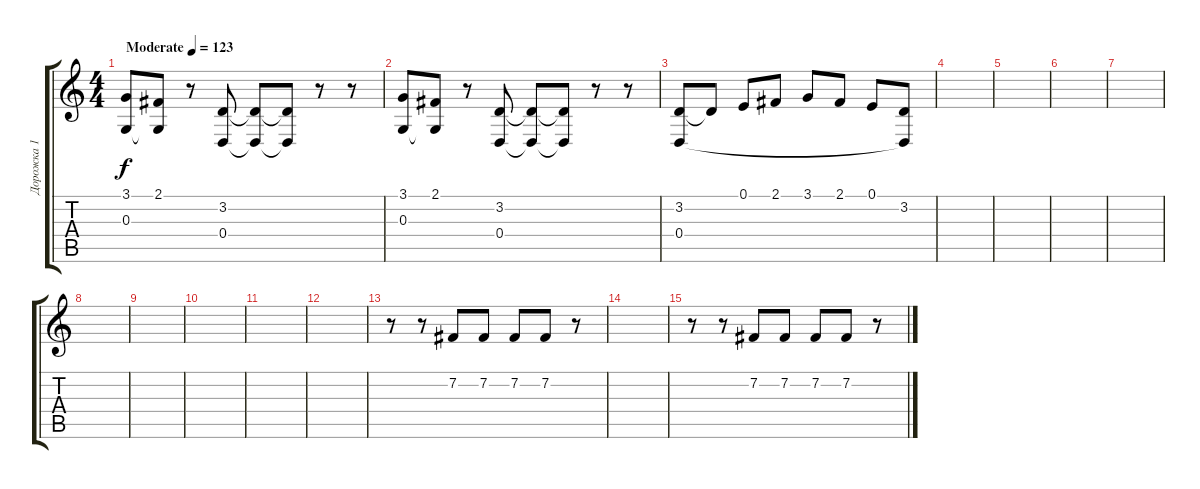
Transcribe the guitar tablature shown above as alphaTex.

\track ("Дорожка 1" "Дорожка 1") {instrument oboe}
\staff {score tabs}
\tuning (E4 B3 G3 D3 A2 E2) {hide}
\ts (4 4)
\tempo (123 "Moderate")
\clef g2
\ks c
(3.1 0.3).8{dy f instrument oboe} (2.1 0.3{t}).8 r.8 (3.2 0.4).8 (3.2{t} 0.4{t}).8 (3.2{t} 0.4{t}).8 r.8 r.8 |
(3.1 0.3).8 (2.1 0.3{t}).8 r.8 (3.2 0.4).8 (3.2{t} 0.4{t}).8 (3.2{t} 0.4{t}).8 r.8 r.8 |
(3.2 0.4).8 3.2{t}.8 0.1.8 2.1.8 3.1.8 2.1.8 0.1.8 (3.2 0.4{t}).8 |
|
|
|
|
|
|
|
|
|
r.8 r.8 7.2.8 7.2.8 7.2.8 7.2.8 r.8 |
|
r.8 r.8 7.2.8 7.2.8 7.2.8 7.2.8 r.8
